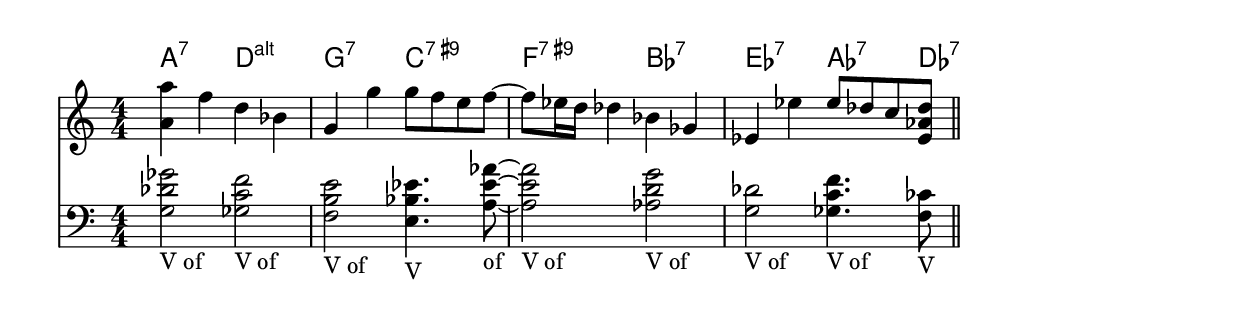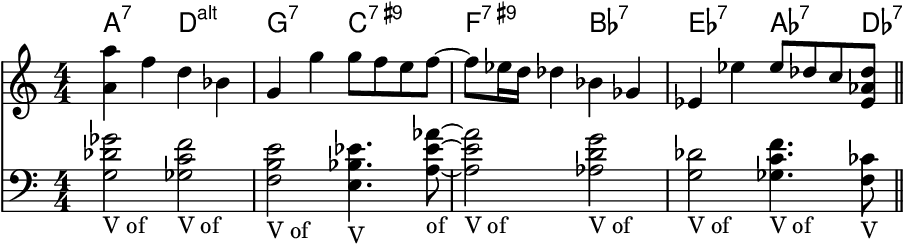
\version "2.24.4"
\language "english"
#(ly:set-option 'crop #t)
\include "include/alt.ly"
\score {
  \midi {
    \tempo 4=140
  }
  \layout {
    \context {
      \Score
      \omit BarNumber
    }
    indent = 0\mm
  }
  {
    <<
    \chords {
      \set chordChanges = ##t % only show chords when they change
      \set noChordSymbol = ""
      \set minorChordModifier = \markup { "-" }
      \set midiMaximumVolume = #0 % prevent named chords sounding
      a2:7 d:alt | g:7 c:7.9+ | f:7.9+ bf:7 | ef:7 af4.:7 df8:7 |
    }
    \new Staff {
      \key c \major
      \numericTimeSignature
      \time 4/4
      \clef treble {
        \relative {
          \skip \f % spacer to set voice volume
          <a' a'>4 f' d bf | g g' g8 f e f~ |
          f ef16 d16 df4 bf gf |
          ef ef' ef8 df c <ef, af df>
          \bar "||"
        }
      }
    }
    \new Staff {
      \clef bass {
        \relative {
          % TODO: align text
          \skip \f % spacer to set voice volume
          <g df' gf>2_\markup{V of}
          <gf c f>_\markup{V of} |
          <f b e>_\markup{V of}
          <e bf' ef>4._\markup{V}
          <a~ ef'~ af~>8_\markup{of} |
          <a ef' af>2_\markup{V of}
          <af d g>_\markup{V of} |
          <g df'>2_\markup{V of}
          <gf c f>4._\markup{V of}
          <f cf'>8_\markup{V}|
        }
      }
    }
    >>
  }
}
